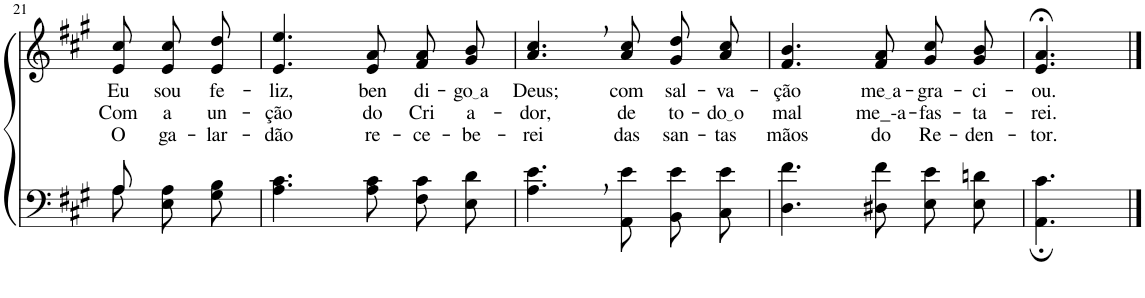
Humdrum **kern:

**kern	**kern	**text	**text	**text
*part2	*part1	*part1	*part1	*part1
*staff2	*staff1	*staff1	*staff1	*staff1
*I"Parte III e IV	*I"Parte I e II	*	*	*
!!LO:PB:g=z
*clefF4	*clefG2	*	*	*
*Trd1c2	*Trd1c2	*	*	*
*k[f#c#g#]	*k[f#c#g#]	*	*	*
*M3/4	*M3/4	*	*	*
=21	=21	=21	=21	=21
*^	*	*	*	*
!	!	!	!LO:LY:b	!LO:LY:b	!LO:LY:b
8A/	8A\	8e/ 8cc#/	Eu	Com	O
!	!	!	!LO:LY:b	!LO:LY:b	!LO:LY:b
4ryy	8E\ 8A\L	8e/ 8cc#/L	sou	a	ga-
!	!	!	!LO:LY:b	!LO:LY:b	!LO:LY:b
.	8G#\ 8B\J	8e/ 8dd/J	fe-	un-	-lar-
=22	=22	=22	=22	=22	=22
!	!	!	!LO:LY:b	!LO:LY:b	!LO:LY:b
*v	*v	*	*	*	*
4.A\ 4.c#\	4.e/ 4.ee/	-liz,	-ção	-dão
!	!	!LO:LY:b	!LO:LY:b	!LO:LY:b
8A\ 8c#\	8e/ 8a/	ben	do	re-
!	!	!LO:LY:b	!LO:LY:b	!LO:LY:b
8F#\ 8c#\L	8f#/ 8a/L	di-	Cri	-ce-
!	!	!LO:LY:b	!LO:LY:b	!LO:LY:b
8E\ 8d\J	8g#/ 8b/J	go a	a-	-be-
=23	=23	=23	=23	=23
!	!	!LO:LY:b	!LO:LY:b	!LO:LY:b
4.A\, 4.e\,	4.a/, 4.cc#/,	Deus;	-dor,	-rei
!	!	!LO:LY:b	!LO:LY:b	!LO:LY:b
8AA\ 8e\	8a/ 8cc#/	com	de	das
!	!	!LO:LY:b	!LO:LY:b	!LO:LY:b
8BB\ 8e\L	8g#/ 8dd/L	sal-	to-	san-
!	!	!LO:LY:b	!LO:LY:b	!LO:LY:b
8C#\ 8e\J	8a/ 8cc#/J	-va-	do o	-tas
=24	=24	=24	=24	=24
!	!	!LO:LY:b	!LO:LY:b	!LO:LY:b
4.D\ 4.f#\	4.f#/ 4.b/	-ção	mal	mãos
!	!	!LO:LY:b	!LO:LY:b	!LO:LY:b
8D#X\ 8f#\	8f#/ 8a/	me a	me_-a-	do
!	!	!LO:LY:b	!LO:LY:b	!LO:LY:b
8E\ 8e\L	8g#/ 8cc#/L	-gra-	-fas-	Re-
!	!	!LO:LY:b	!LO:LY:b	!LO:LY:b
8E\ 8dn\J	8g#/ 8b/J	-ci-	-ta-	-den-
=25	=25	=25	=25	=25
!	!	!LO:LY:b	!LO:LY:b	!LO:LY:b
4.AA\; 4.c#\;	4.e/;< 4.a/;<	-ou.	-rei.	-tor.
==	==	==	==	==
*-	*-	*-	*-	*-
